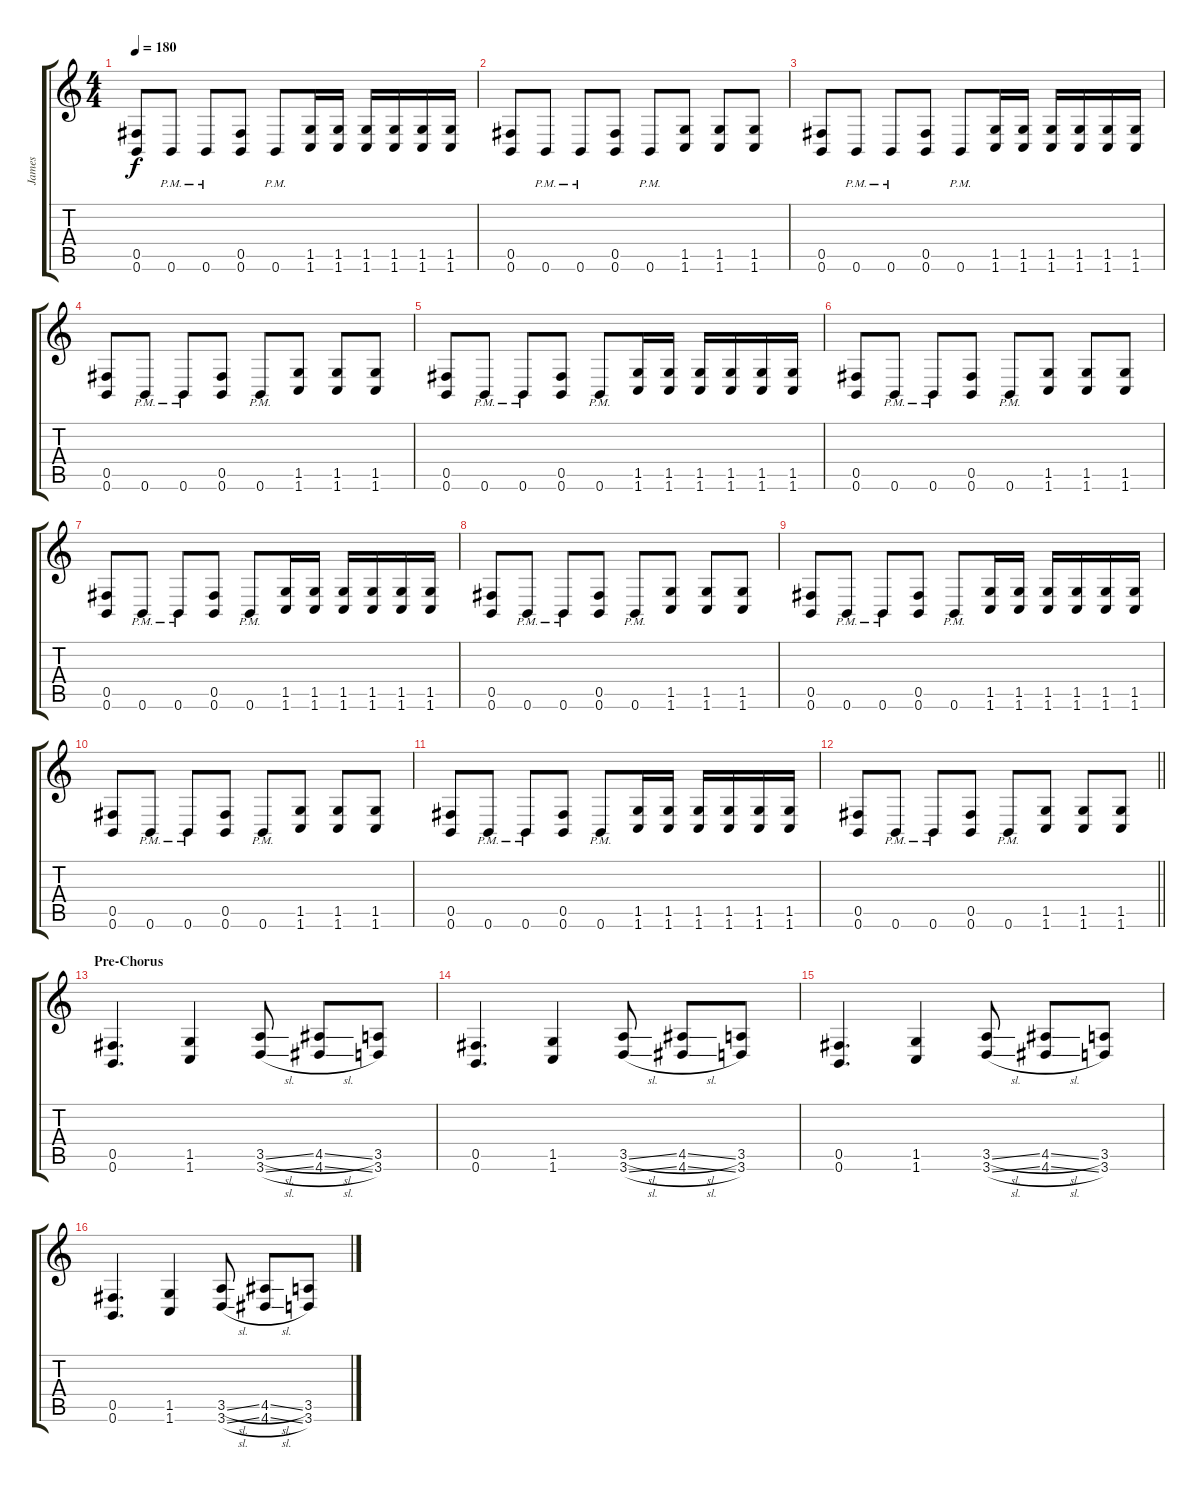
\track ("James " "James ") {instrument distortionguitar}
\staff {score tabs}
\tuning (Db4 Ab3 E3 B2 Gb2 B1) {hide}
\ts (4 4)
\tempo 180
\clef g2
\ks c
(0.5 0.6).8{dy f} 0.6{pm}.8 0.6{pm}.8 (0.5 0.6).8 0.6{pm}.8 (1.5 1.6).16 (1.5 1.6).16 (1.5 1.6).16 (1.5 1.6).16 (1.5 1.6).16 (1.5 1.6).16 |
(0.5 0.6).8 0.6{pm}.8 0.6{pm}.8 (0.5 0.6).8 0.6{pm}.8 (1.5 1.6).8 (1.5 1.6).8 (1.5 1.6).8 |
(0.5 0.6).8 0.6{pm}.8 0.6{pm}.8 (0.5 0.6).8 0.6{pm}.8 (1.5 1.6).16 (1.5 1.6).16 (1.5 1.6).16 (1.5 1.6).16 (1.5 1.6).16 (1.5 1.6).16 |
(0.5 0.6).8 0.6{pm}.8 0.6{pm}.8 (0.5 0.6).8 0.6{pm}.8 (1.5 1.6).8 (1.5 1.6).8 (1.5 1.6).8 |
(0.5 0.6).8 0.6{pm}.8 0.6{pm}.8 (0.5 0.6).8 0.6{pm}.8 (1.5 1.6).16 (1.5 1.6).16 (1.5 1.6).16 (1.5 1.6).16 (1.5 1.6).16 (1.5 1.6).16 |
(0.5 0.6).8 0.6{pm}.8 0.6{pm}.8 (0.5 0.6).8 0.6{pm}.8 (1.5 1.6).8 (1.5 1.6).8 (1.5 1.6).8 |
(0.5 0.6).8 0.6{pm}.8 0.6{pm}.8 (0.5 0.6).8 0.6{pm}.8 (1.5 1.6).16 (1.5 1.6).16 (1.5 1.6).16 (1.5 1.6).16 (1.5 1.6).16 (1.5 1.6).16 |
(0.5 0.6).8 0.6{pm}.8 0.6{pm}.8 (0.5 0.6).8 0.6{pm}.8 (1.5 1.6).8 (1.5 1.6).8 (1.5 1.6).8 |
(0.5 0.6).8 0.6{pm}.8 0.6{pm}.8 (0.5 0.6).8 0.6{pm}.8 (1.5 1.6).16 (1.5 1.6).16 (1.5 1.6).16 (1.5 1.6).16 (1.5 1.6).16 (1.5 1.6).16 |
(0.5 0.6).8 0.6{pm}.8 0.6{pm}.8 (0.5 0.6).8 0.6{pm}.8 (1.5 1.6).8 (1.5 1.6).8 (1.5 1.6).8 |
(0.5 0.6).8 0.6{pm}.8 0.6{pm}.8 (0.5 0.6).8 0.6{pm}.8 (1.5 1.6).16 (1.5 1.6).16 (1.5 1.6).16 (1.5 1.6).16 (1.5 1.6).16 (1.5 1.6).16 |
\barLineRight lightlight
(0.5 0.6).8 0.6{pm}.8 0.6{pm}.8 (0.5 0.6).8 0.6{pm}.8 (1.5 1.6).8 (1.5 1.6).8 (1.5 1.6).8 |
\section ("" "Pre-Chorus")
(0.5 0.6).4{d} (1.5 1.6).4 (3.5{sl} 3.6{sl}).8 (4.5{sl} 4.6{sl}).8 (3.5 3.6).8 |
(0.5 0.6).4{d} (1.5 1.6).4 (3.5{sl} 3.6{sl}).8 (4.5{sl} 4.6{sl}).8 (3.5 3.6).8 |
(0.5 0.6).4{d} (1.5 1.6).4 (3.5{sl} 3.6{sl}).8 (4.5{sl} 4.6{sl}).8 (3.5 3.6).8 |
(0.5 0.6).4{d} (1.5 1.6).4 (3.5{sl} 3.6{sl}).8 (4.5{sl} 4.6{sl}).8 (3.5 3.6).8
